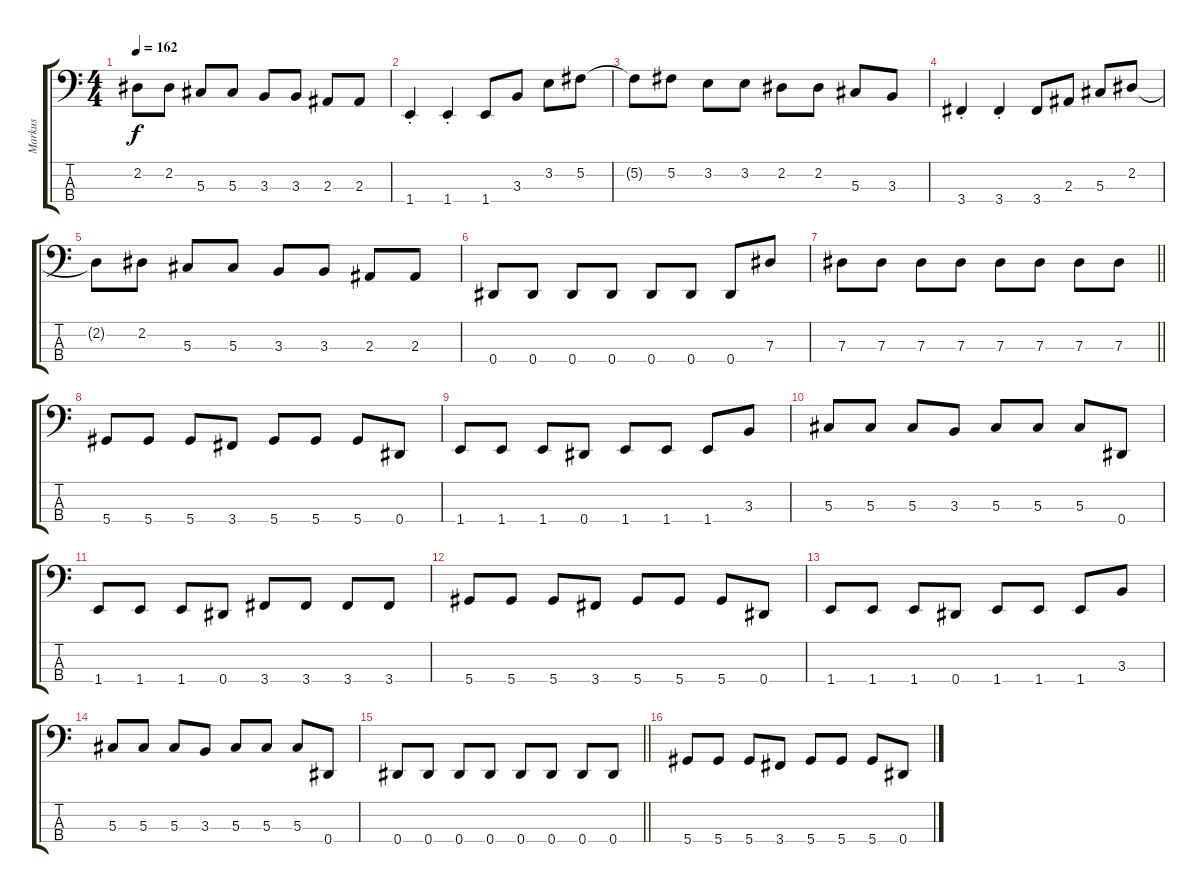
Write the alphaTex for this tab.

\track ("Markus" "Markus") {instrument electricbasspick}
\staff {score tabs}
\tuning (Gb2 Db2 Ab1 Eb1) {hide}
\ts (4 4)
\tempo 162
\clef f4
\ks aminor
2.2{t}.8{dy f} 2.2.8 5.3.8 5.3.8 3.3.8 3.3.8 2.3.8 2.3.8 |
1.4{st}.4 1.4{st}.4 1.4.8 3.3.8 3.2.8 5.2.8 |
5.2{t}.8 5.2.8 3.2.8 3.2.8 2.2.8 2.2.8 5.3.8 3.3.8 |
3.4{st}.4 3.4{st}.4 3.4.8 2.3.8 5.3.8 2.2.8 |
2.2{t}.8 2.2.8 5.3.8 5.3.8 3.3.8 3.3.8 2.3.8 2.3.8 |
0.4.8 0.4.8 0.4.8 0.4.8 0.4.8 0.4.8 0.4.8 7.3.8 |
\barLineRight lightlight
7.3.8 7.3.8 7.3.8 7.3.8 7.3.8 7.3.8 7.3.8 7.3.8 |
5.4.8 5.4.8 5.4.8 3.4.8 5.4.8 5.4.8 5.4.8 0.4.8 |
1.4.8 1.4.8 1.4.8 0.4.8 1.4.8 1.4.8 1.4.8 3.3.8 |
5.3.8 5.3.8 5.3.8 3.3.8 5.3.8 5.3.8 5.3.8 0.4.8 |
1.4.8 1.4.8 1.4.8 0.4.8 3.4.8 3.4.8 3.4.8 3.4.8 |
5.4.8 5.4.8 5.4.8 3.4.8 5.4.8 5.4.8 5.4.8 0.4.8 |
1.4.8 1.4.8 1.4.8 0.4.8 1.4.8 1.4.8 1.4.8 3.3.8 |
5.3.8 5.3.8 5.3.8 3.3.8 5.3.8 5.3.8 5.3.8 0.4.8 |
\barLineRight lightlight
0.4.8 0.4.8 0.4.8 0.4.8 0.4.8 0.4.8 0.4.8 0.4.8 |
5.4.8 5.4.8 5.4.8 3.4.8 5.4.8 5.4.8 5.4.8 0.4.8
